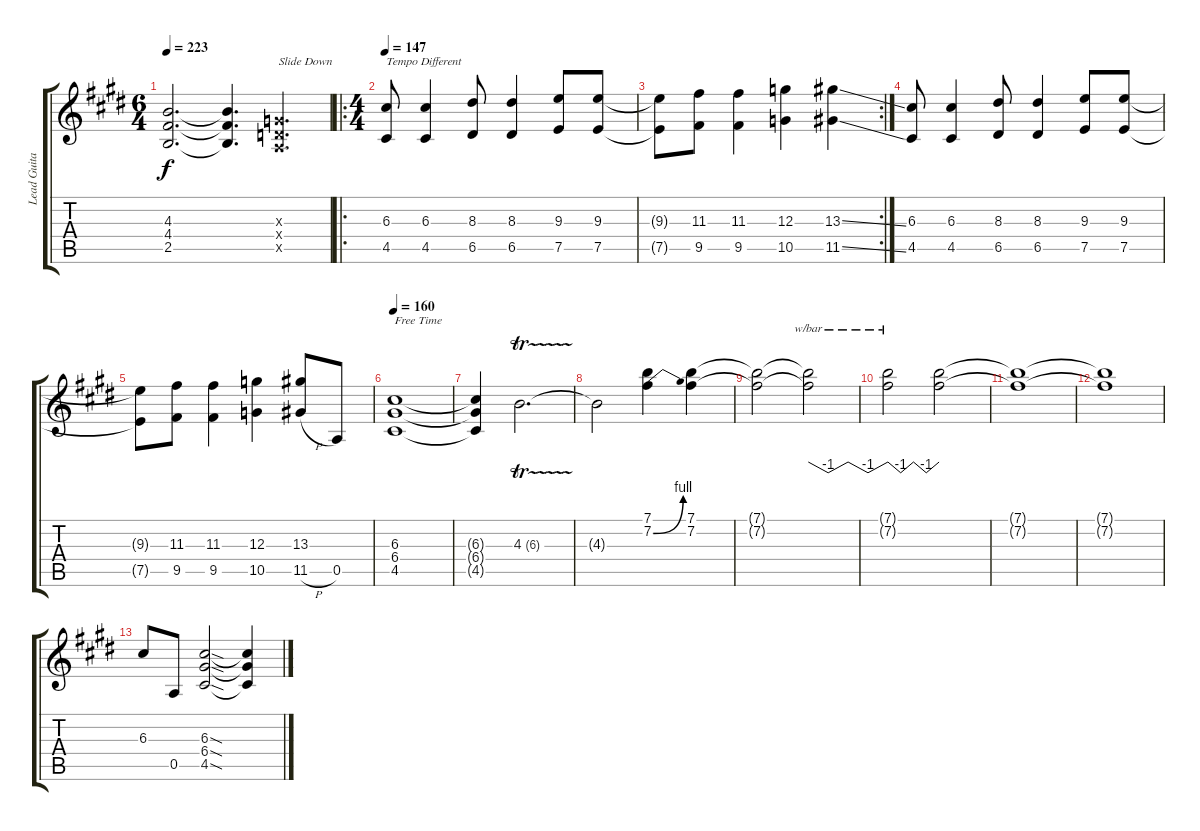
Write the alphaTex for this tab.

\track ("Lead Guitar" "Lead Guita") {instrument distortionguitar}
\staff {score tabs}
\tuning (E4 B3 G3 D3 A2 E2) {hide}
\ts (6 4)
\tempo 223
\clef g2
\ks e
(4.3{t} 4.4{t} 2.5{t}).2{d dy f} (4.3{t} 4.4{t} 2.5{t}).4{d} (0.3{x} 0.4{x} 0.5{x}).4{d txt "Slide Down"} |
\ro
\ts (4 4)
\tempo 147
(6.3 4.5).8{txt "Tempo Different"} (6.3 4.5).4 (8.3 6.5).8 (8.3 6.5).4 (9.3 7.5).8 (9.3 7.5).8 |
\rc 2
(9.3{t} 7.5{t}).8 (11.3 9.5).8 (11.3 9.5).4 (12.3 10.5).4 (13.3{ss} 11.5{ss}).4 |
(6.3 4.5).8 (6.3 4.5).4 (8.3 6.5).8 (8.3 6.5).4 (9.3 7.5).8 (9.3 7.5).8 |
(9.3{t} 7.5{t}).8 (11.3 9.5).8 (11.3 9.5).4 (12.3 10.5).4 (13.3 11.5{h}).8 0.5.8 |
\tempo 160
(6.3 6.4 4.5).1{txt "Free Time"} |
(6.3{t} 6.4{t} 4.5{t}).4 4.3{tr (6 16)}.2{d} |
4.3{t}.2 (7.1 7.2{be (bend 0 0 60 4)}).4 (7.1 7.2).4 |
(7.1{t} 7.2{t}).2 (7.1{t} 7.2{t}).2{tbe (custom default 0 0 15 -4 30 0 45 -4 60 0)} |
(7.1{t} 7.2{t}).2{tbe (custom default 0 0 15 -4 30 0 45 -4 60 0)} (7.1{t} 7.2{t}).2 |
(7.1{t} 7.2{t}).1 |
(7.1{t} 7.2{t}).1 |
6.3.8 0.5.8 (6.3{sod} 6.4{sod} 4.5{sod}).2 (6.3{t} 6.4{t} 4.5{t}).4
